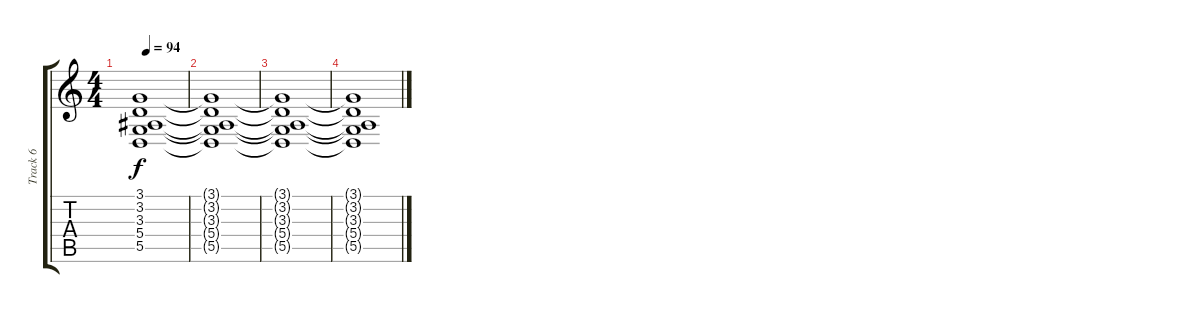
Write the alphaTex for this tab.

\track ("Track 6" "Track 6") {instrument brightacousticpiano}
\staff {score tabs}
\tuning (E4 B3 G3 D3 A2 E2) {hide}
\ts (4 4)
\tempo 94
\clef g2
\ks c
(3.1{t} 3.2{t} 3.3{t} 5.4{t} 5.5{t}).1{dy f} |
(3.1{t} 3.2{t} 3.3{t} 5.4{t} 5.5{t}).1 |
(3.1{t} 3.2{t} 3.3{t} 5.4{t} 5.5{t}).1 |
(3.1{t} 3.2{t} 3.3{t} 5.4{t} 5.5{t}).1
